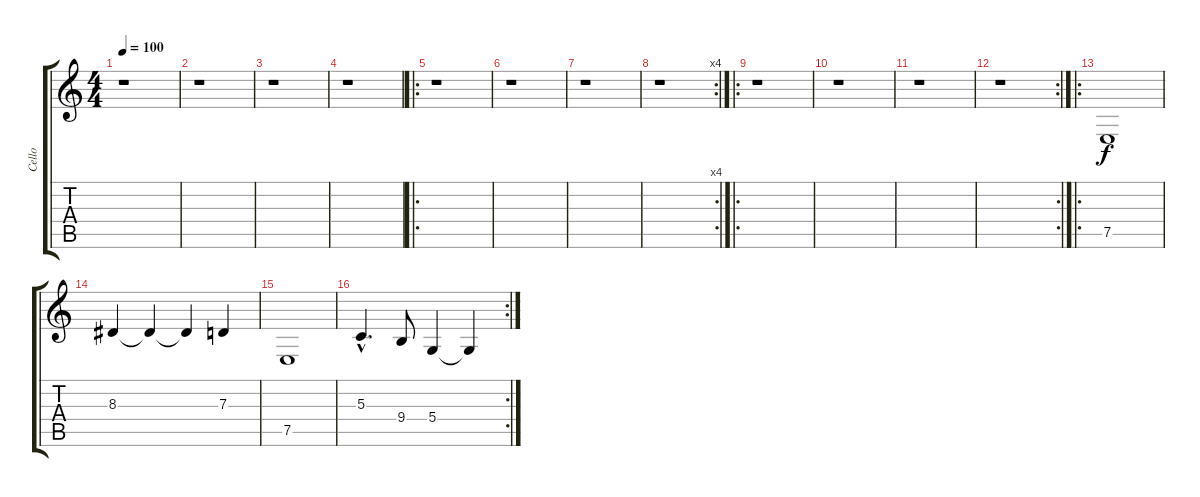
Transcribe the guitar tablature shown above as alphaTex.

\track ("Cello" "Cello") {instrument cello}
\staff {score tabs}
\tuning (E4 B3 G3 D3 A2 E2) {hide}
\ts (4 4)
\tempo 100
\clef g2
\ks c
r.1{dy mf} |
r.1 |
r.1 |
r.1 |
\ro
r.1 |
r.1 |
r.1 |
\rc 4
r.1 |
\ro
r.1 |
r.1 |
r.1 |
\rc 2
r.1 |
\ro
7.5.1{dy f} |
8.3.4 8.3{t}.4 8.3{t}.4 7.3.4 |
7.5.1 |
\rc 2
5.3{hac}.4{d} 9.4.8 5.4.4 5.4{t}.4
